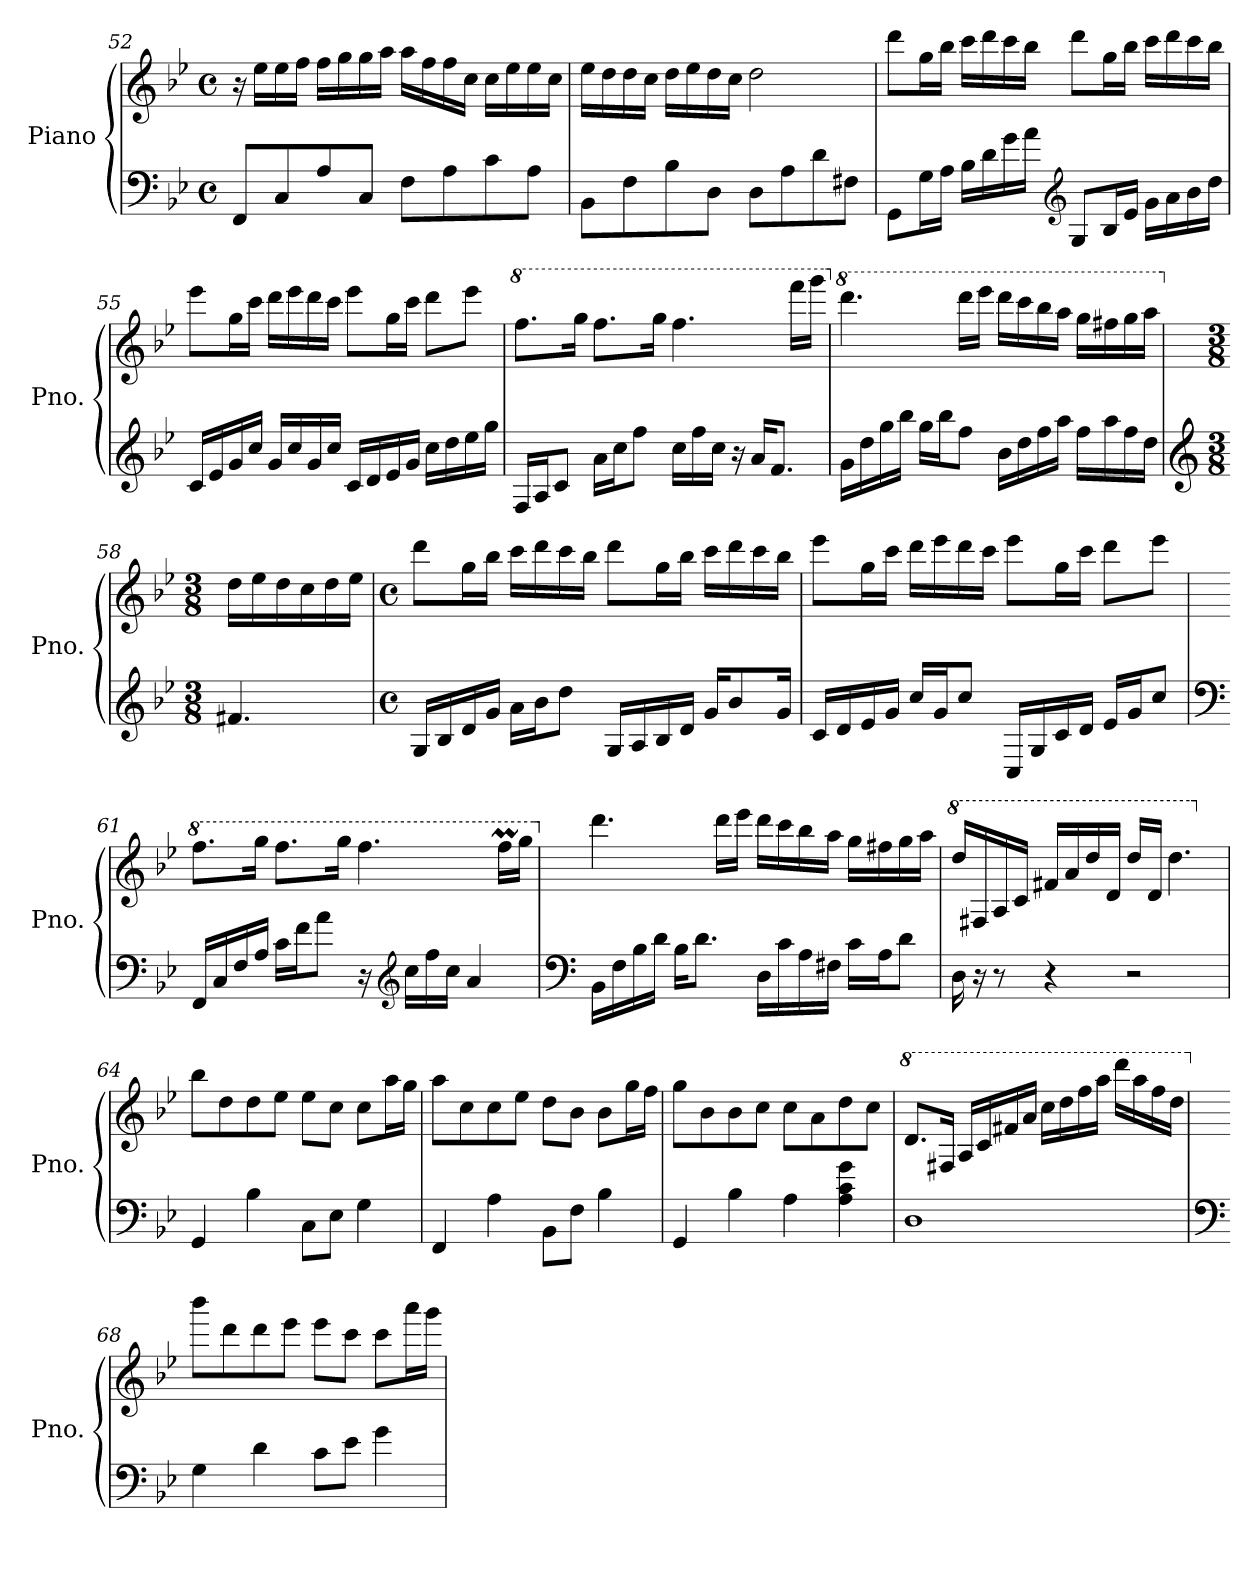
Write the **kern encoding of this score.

**kern	**kern
*part1	*part1
*staff2	*staff1
*I"Piano	*
*I'Pno.	*
!!LO:LB:g=z
*clefF4	*clefG2
*k[b-e-]	*k[b-e-]
*M4/4	*M4/4
*met(c)	*met(c)
=52	=52
8FF/L	16r
.	16ee-\LL
8C/	16ee-\
.	16ff\JJ
8A/	16ff\LL
.	16gg\
8C/J	16gg\
.	16aa\JJ
8F\L	16aa\LL
.	16ff\
8A\	16ff\
.	16cc\JJ
8c\	16cc\LL
.	16ee-\
8A\J	16ee-\
.	16cc\JJ
=53	=53
8BB-\L	16ee-\LL
.	16dd\
8F\	16dd\
.	16cc\JJ
8B-\	16dd\LL
.	16ee-\
8D\J	16dd\
.	16cc\JJ
8D\L	2dd\
8A\	.
8d\	.
8F#X\J	.
!!LO:PB:g=z
=54	=54
8GG\L	8ddd\L
16G\L	16gg\L
16A\JJ	16bb-\JJ
16B-\LL	16ccc\LL
16d\	16ddd\
16g\	16ccc\
16a\JJ	16bb-\JJ
*clefG2	*
8G/L	8ddd\L
16B-/L	16gg\L
16e-/JJ	16bb-\JJ
16g\LL	16ccc\LL
16a\	16ddd\
16b-\	16ccc\
16dd\JJ	16bb-\JJ
=55	=55
16c/LL	8eee-\L
16e-/	.
16g/	16gg\L
16cc/JJ	16ccc\JJ
16g/LL	16ddd\LL
16cc/	16eee-\
16g/	16ddd\
16cc/JJ	16ccc\JJ
16c/LL	8eee-\L
16d/	.
16e-/	16gg\L
16g/JJ	16ccc\JJ
16cc\LL	8ddd\L
16dd\	.
16ee-\	8eee-\J
16gg\JJ	.
!!LO:LB:g=z
=56	=56
*	*8va
16F/LL	8.fff\L
16A/J	.
8c/J	.
.	16ggg\Jk
16a\LL	8.fff\L
16cc\J	.
8ff\J	.
.	16ggg\Jk
16cc\LL	4.fff\
16ff\	.
16cc\JJ	.
16r	.
16a/KL	.
8.f/J	.
.	16ffff\LL
.	16gggg\JJ
=57	=57
*	*X8va
*	*8va
16g\LL	4.dddd\
16dd\	.
16gg\	.
16bb-\JJ	.
16gg\LL	.
16bb-\J	.
8ff\J	16dddd\LL
.	16eeee-\JJ
16b-\LL	16dddd\LL
16dd\	16cccc\
16ff\	16bbb-\
16aa\JJ	16aaa\JJ
16ff\LL	16ggg\LL
16aa\	16fff#X\
16ff\	16ggg\
16dd\JJ	16aaa\JJ
!!LO:LB:g=z
=58	=58
*clefG2	*
*M3/8	*M3/8
*	*X8va
4.f#X/	16dd\LL
.	16ee-\
.	16dd\
.	16cc\
.	16dd\
.	16ee-\JJ
=59	=59
*M4/4	*M4/4
*met(c)	*met(c)
16G/LL	8ddd\L
16B-/	.
16d/	16gg\L
16g/JJ	16bb-\JJ
16a\LL	16ccc\LL
16b-\J	16ddd\
8dd\J	16ccc\
.	16bb-\JJ
16G/LL	8ddd\L
16A/	.
16B-/	16gg\L
16d/JJ	16bb-\JJ
16g/KL	16ccc\LL
8b-/	16ddd\
.	16ccc\
16g/Jk	16bb-\JJ
!!LO:LB:g=z
=60	=60
16c/LL	8eee-\L
16d/	.
16e-/	16gg\L
16g/JJ	16ccc\JJ
16cc/LL	16ddd\LL
16g/J	16eee-\
8cc/J	16ddd\
.	16ccc\JJ
16C/LL	8eee-\L
16G/	.
16c/	16gg\L
16d/JJ	16ccc\JJ
16e-/LL	8ddd\L
16g/J	.
8cc/J	8eee-\J
=61	=61
*clefF4	*
*	*8va
16FF/LL	8.fff\L
16C/	.
16F/	.
16A/JJ	16ggg\Jk
16c\LL	8.fff\L
16f\J	.
8a\J	.
.	16ggg\Jk
16r	4.fff\
*clefG2	*
16cc\LL	.
16ff\	.
16cc\JJ	.
4a/	.
.	16fffM\LL
.	16ggg\JJ
!!LO:LB:g=z
=62	=62
*clefF4	*
*	*X8va
16BB-\LL	4.ddd\
16F\	.
16B-\	.
16d\JJ	.
16B-\KL	.
8.d\J	.
.	16ddd\LL
.	16eee-\JJ
16D\LL	16ddd\LL
16c\	16ccc\
16A\	16bb-\
16F#X\JJ	16aa\JJ
16c\LL	16gg\LL
16A\J	16ff#X\
8d\J	16gg\
.	16aa\JJ
=63	=63
*	*8va
16D\	16ddd/LL
16r	16f#X/
8r	16a/
.	16cc/JJ
4r	16ff#X/LL
.	16aa/
.	16ddd/
.	16dd/JJ
2r	16ddd/LL
.	16dd/JJ
.	4.ddd\
=64	=64
*	*X8va
4GG/	8bb-\L
.	8dd\
4B-\	8dd\
.	8ee-\J
8C\L	8ee-\L
8E-\J	8cc\J
4G\	8cc\L
.	16aa\L
.	16gg\JJ
!!LO:PB:g=z
=65	=65
4FF/	8aa\L
.	8cc\
4A\	8cc\
.	8ee-\J
8BB-\L	8dd\L
8F\J	8b-\J
4B-\	8b-\L
.	16gg\L
.	16ff\JJ
=66	=66
4GG/	8gg\L
.	8b-\
4B-\	8b-\
.	8cc\J
4A\	8cc\L
.	8a\
4A\ 4c\ 4g\	8dd\
.	8cc\J
=67	=67
*	*8va
1D	8.dd/L
.	16f#X/Jk
.	16a/LL
.	16cc/
.	16ff#X/
.	16aa/JJ
.	16ccc\LL
.	16ddd\
.	16fff\
.	16aaa\JJ
.	16dddd\LL
.	16aaa\
.	16fff\
.	16ddd\JJ
!!LO:LB:g=z
=68	=68
*clefF4	*
*	*X8va
4G\	8bbb-\L
.	8ddd\
4d\	8ddd\
.	8eee-\J
8c\L	8eee-\L
8e-\J	8ccc\J
4g\	8ccc\L
.	16aaa\L
.	16ggg\JJ
=	=
*-	*-
